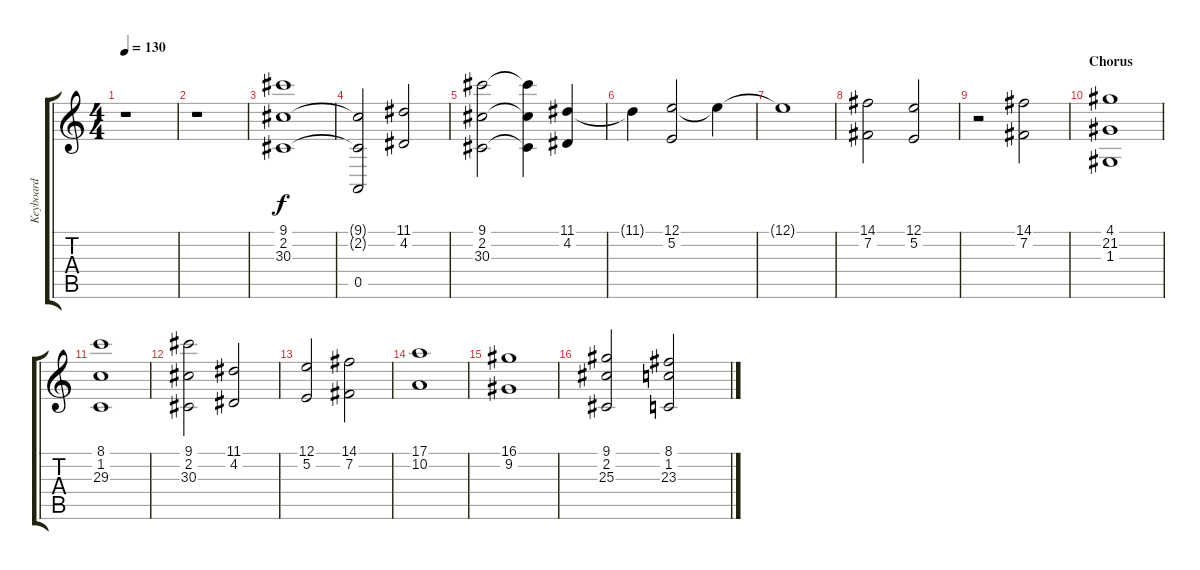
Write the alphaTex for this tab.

\track ("Keyboard" "Keyboard") {instrument stringensemble1}
\staff {score tabs}
\tuning (E4 B3 G3 D3 A2 E2) {hide}
\ts (4 4)
\tempo 130
\clef g2
\ks c
r.1{dy f} |
r.1 |
(9.1 2.2 30.3).1 |
(9.1{t} 2.2{t} 0.5).2 (11.1 4.2).2 |
(9.1 2.2 30.3).2 (9.1{t} 2.2{t} 30.3{t}).4 (11.1 4.2).4 |
11.1{t}.4 (12.1 5.2).2 12.1{t}.4 |
12.1{t}.1 |
(14.1 7.2).2 (12.1 5.2).2 |
r.2 (14.1 7.2).2 |
\section ("" "Chorus")
(4.1 21.2 1.3).1 |
(8.1 1.2 29.3).1 |
(9.1 2.2 30.3).2 (11.1 4.2).2 |
(12.1 5.2).2 (14.1 7.2).2 |
(17.1 10.2).1 |
(16.1 9.2).1 |
(9.1 2.2 25.3).2 (8.1 1.2 23.3).2
